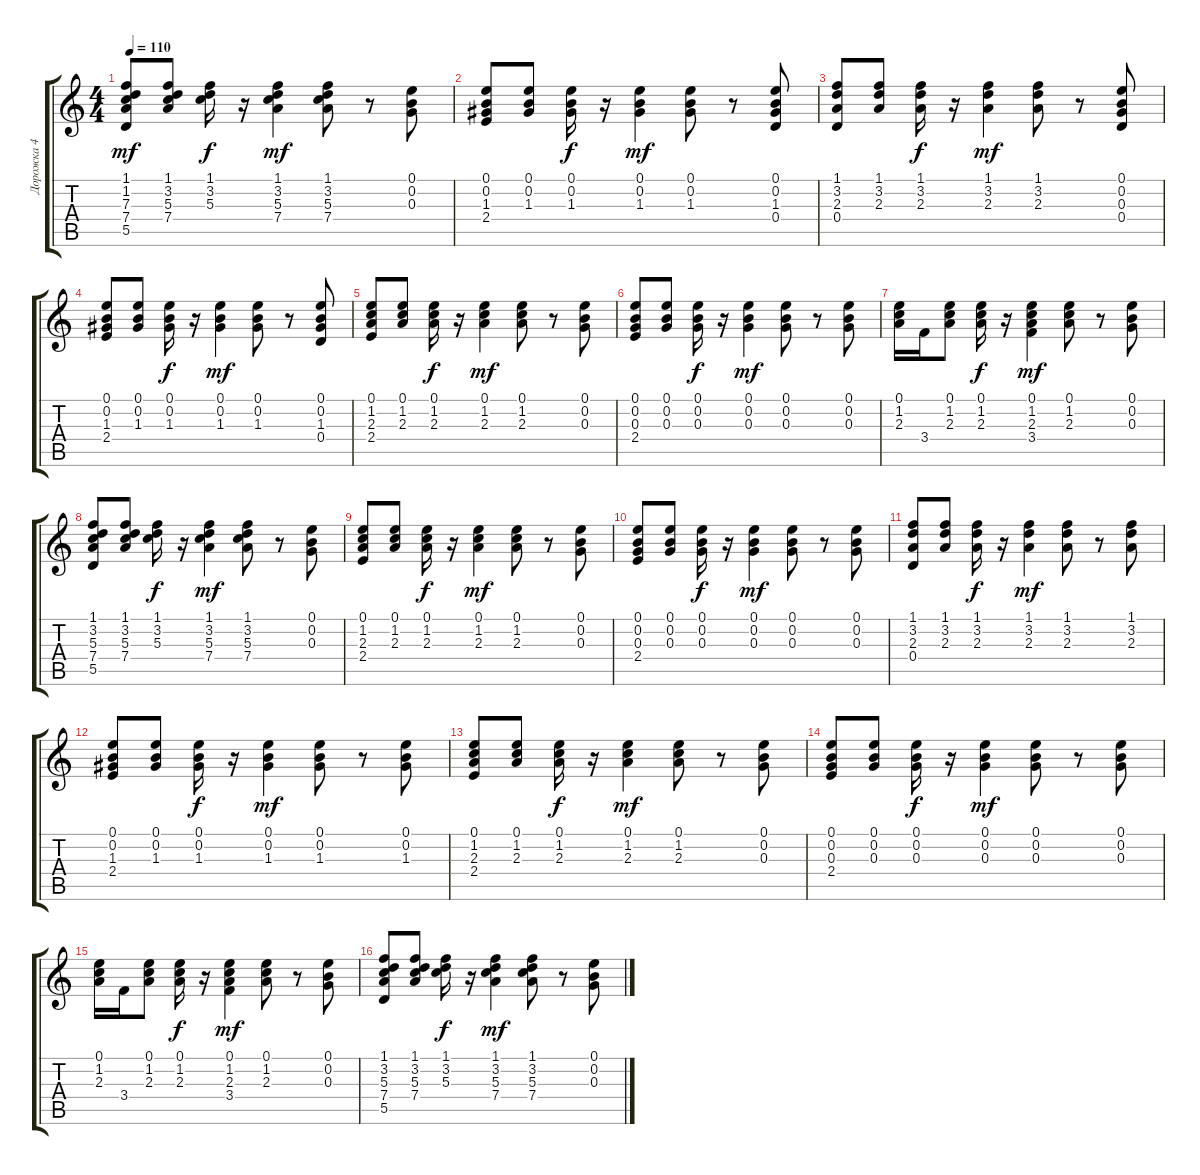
\track ("Дорожка 4" "Дорожка 4") {instrument acousticguitarsteel}
\staff {score tabs}
\tuning (E4 B3 G3 D3 A2 E2) {hide}
\ts (4 4)
\tempo 110
\clef g2
\ks c
(1.1 1.2 7.3 7.4 5.5).8{dy mf} (1.1 3.2 5.3 7.4).8 (1.1 3.2 5.3).16{dy f} r.16 (1.1 3.2 5.3 7.4).4{dy mf} (1.1 3.2 5.3 7.4).8 r.8 (0.1 0.2 0.3).8 |
(0.1 0.2 1.3 2.4).8 (0.1 0.2 1.3).8 (0.1 0.2 1.3).16{dy f} r.16 (0.1 0.2 1.3).4{dy mf} (0.1 0.2 1.3).8 r.8 (0.1 0.2 1.3 0.4).8 |
(1.1 3.2 2.3 0.4).8 (1.1 3.2 2.3).8 (1.1 3.2 2.3).16{dy f} r.16 (1.1 3.2 2.3).4{dy mf} (1.1 3.2 2.3).8 r.8 (0.1 0.2 0.3 0.4).8 |
(0.1 0.2 1.3 2.4).8 (0.1 0.2 1.3).8 (0.1 0.2 1.3).16{dy f} r.16 (0.1 0.2 1.3).4{dy mf} (0.1 0.2 1.3).8 r.8 (0.1 0.2 1.3 0.4).8 |
(0.1 1.2 2.3 2.4).8 (0.1 1.2 2.3).8 (0.1 1.2 2.3).16{dy f} r.16 (0.1 1.2 2.3).4{dy mf} (0.1 1.2 2.3).8 r.8 (0.1 0.2 0.3).8 |
(0.1 0.2 0.3 2.4).8 (0.1 0.2 0.3).8 (0.1 0.2 0.3).16{dy f} r.16 (0.1 0.2 0.3).4{dy mf} (0.1 0.2 0.3).8 r.8 (0.1 0.2 0.3).8 |
(0.1 1.2 2.3).16 3.4.16 (0.1 1.2 2.3).8 (0.1 1.2 2.3).16{dy f} r.16 (0.1 1.2 2.3 3.4).4{dy mf} (0.1 1.2 2.3).8 r.8 (0.1 0.2 0.3).8 |
(1.1 3.2 5.3 7.4 5.5).8 (1.1 3.2 5.3 7.4).8 (1.1 3.2 5.3).16{dy f} r.16 (1.1 3.2 5.3 7.4).4{dy mf} (1.1 3.2 5.3 7.4).8 r.8 (0.1 0.2 0.3).8 |
(0.1 1.2 2.3 2.4).8 (0.1 1.2 2.3).8 (0.1 1.2 2.3).16{dy f} r.16 (0.1 1.2 2.3).4{dy mf} (0.1 1.2 2.3).8 r.8 (0.1 0.2 0.3).8 |
(0.1 0.2 0.3 2.4).8 (0.1 0.2 0.3).8 (0.1 0.2 0.3).16{dy f} r.16 (0.1 0.2 0.3).4{dy mf} (0.1 0.2 0.3).8 r.8 (0.1 0.2 0.3).8 |
(1.1 3.2 2.3 0.4).8 (1.1 3.2 2.3).8 (1.1 3.2 2.3).16{dy f} r.16 (1.1 3.2 2.3).4{dy mf} (1.1 3.2 2.3).8 r.8 (1.1 3.2 2.3).8 |
(0.1 0.2 1.3 2.4).8 (0.1 0.2 1.3).8 (0.1 0.2 1.3).16{dy f} r.16 (0.1 0.2 1.3).4{dy mf} (0.1 0.2 1.3).8 r.8 (0.1 0.2 1.3).8 |
(0.1 1.2 2.3 2.4).8 (0.1 1.2 2.3).8 (0.1 1.2 2.3).16{dy f} r.16 (0.1 1.2 2.3).4{dy mf} (0.1 1.2 2.3).8 r.8 (0.1 0.2 0.3).8 |
(0.1 0.2 0.3 2.4).8 (0.1 0.2 0.3).8 (0.1 0.2 0.3).16{dy f} r.16 (0.1 0.2 0.3).4{dy mf} (0.1 0.2 0.3).8 r.8 (0.1 0.2 0.3).8 |
(0.1 1.2 2.3).16 3.4.16 (0.1 1.2 2.3).8 (0.1 1.2 2.3).16{dy f} r.16 (0.1 1.2 2.3 3.4).4{dy mf} (0.1 1.2 2.3).8 r.8 (0.1 0.2 0.3).8 |
(1.1 3.2 5.3 7.4 5.5).8 (1.1 3.2 5.3 7.4).8 (1.1 3.2 5.3).16{dy f} r.16 (1.1 3.2 5.3 7.4).4{dy mf} (1.1 3.2 5.3 7.4).8 r.8 (0.1 0.2 0.3).8
